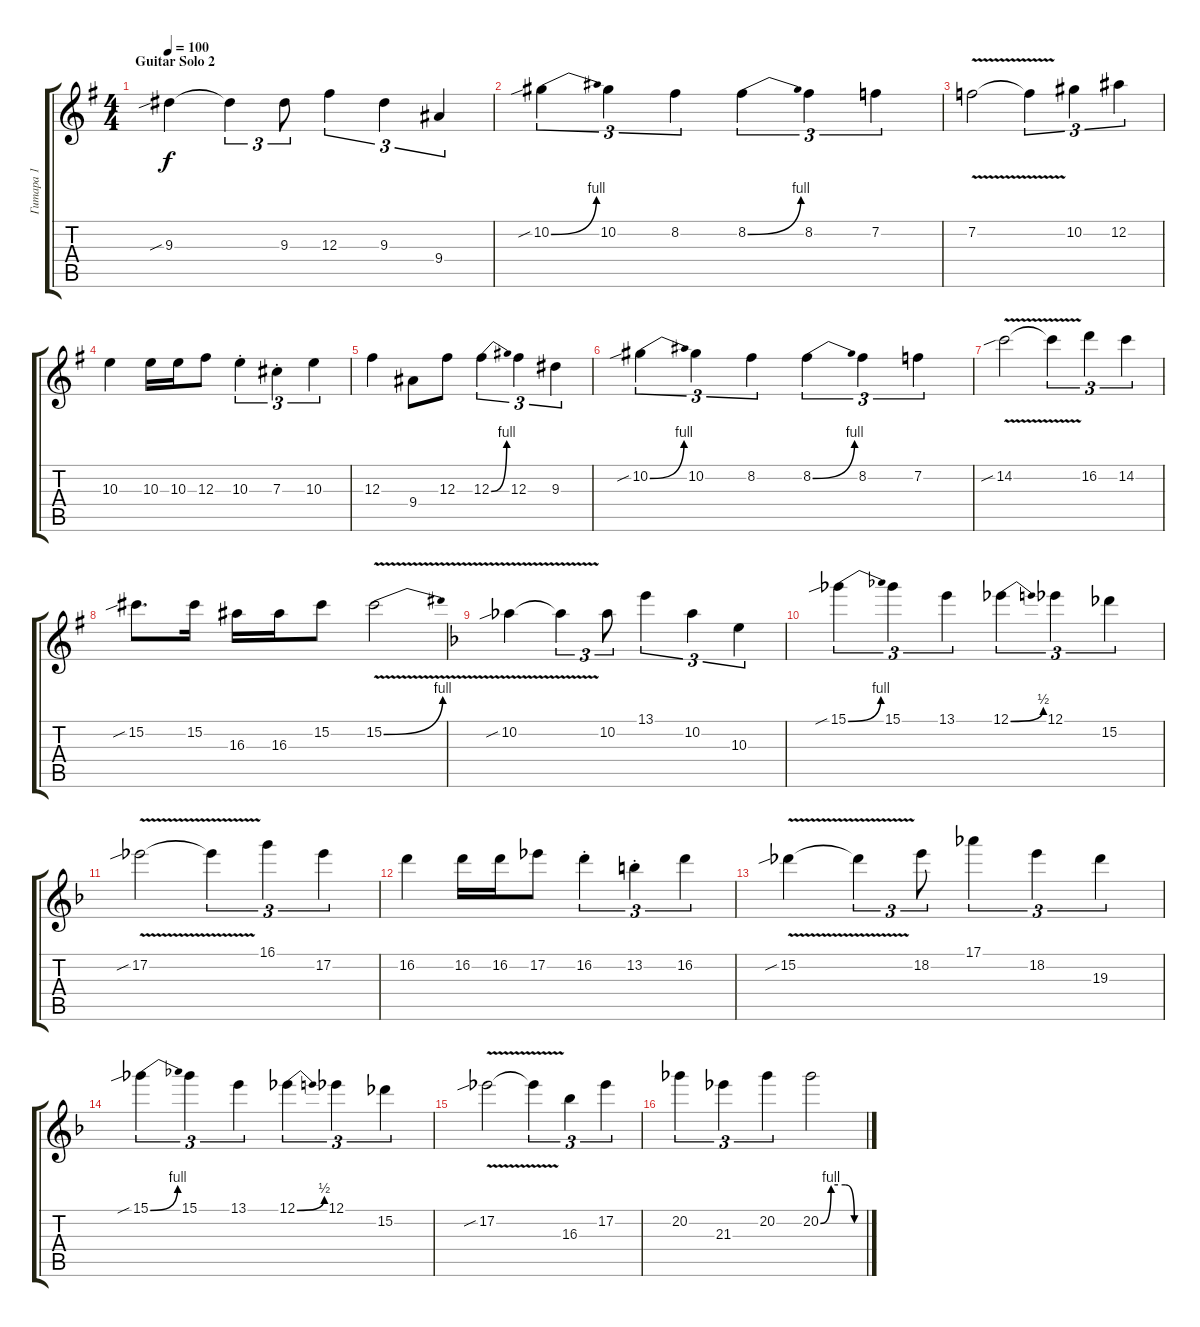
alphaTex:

\track ("Гитара 1" "Гитара 1") {instrument distortionguitar}
\staff {score tabs}
\tuning (Eb4 Bb3 Gb3 Db3 Ab2 Db2) {hide}
\ts (4 4)
\section ("" "Guitar Solo 2")
\tempo 100
\clef g2
\ks eminor
9.3{sib}.4{dy f} 9.3{t}.4{tu (3 2)} 9.3.8{tu (3 2)} 12.3.4{tu (3 2)} 9.3.4{tu (3 2)} 9.4.4{tu (3 2)} |
10.2{be (bend 0 0 60 4) sib}.4{tu (3 2)} 10.2.4{tu (3 2)} 8.2.4{tu (3 2)} 8.2{be (bend 0 0 60 4)}.4{tu (3 2)} 8.2.4{tu (3 2)} 7.2.4{tu (3 2)} |
7.2{v}.2 7.2{t}.4{tu (3 2)} 10.2.4{tu (3 2)} 12.2.4{tu (3 2)} |
10.3.4 10.3.16 10.3.16 12.3.8 10.3{st}.4{tu (3 2)} 7.3{st}.4{tu (3 2)} 10.3.4{tu (3 2)} |
12.3.4 9.4.8 12.3.8 12.3{be (bend 0 0 60 4)}.4{tu (3 2)} 12.3.4{tu (3 2)} 9.3.4{tu (3 2)} |
10.2{be (bend 0 0 60 4) sib}.4{tu (3 2)} 10.2.4{tu (3 2)} 8.2.4{tu (3 2)} 8.2{be (bend 0 0 60 4)}.4{tu (3 2)} 8.2.4{tu (3 2)} 7.2.4{tu (3 2)} |
14.2{v sib}.2 14.2{t}.4{tu (3 2)} 16.2.4{tu (3 2)} 14.2.4{tu (3 2)} |
15.2{sib}.8{d} 15.2.16 16.3.16 16.3.16 15.2.8 15.2{be (bend 0 0 60 4) v}.2 |
\ks dminor
10.2{v sib}.4 10.2{t}.4{tu (3 2)} 10.2.8{tu (3 2)} 13.1.4{tu (3 2)} 10.2.4{tu (3 2)} 10.3.4{tu (3 2)} |
15.1{be (bend 0 0 60 4) sib}.4{tu (3 2)} 15.1.4{tu (3 2)} 13.1.4{tu (3 2)} 12.1{be (bend 0 0 60 2)}.4{tu (3 2)} 12.1.4{tu (3 2)} 15.2.4{tu (3 2)} |
17.2{v sib}.2 17.2{t}.4{tu (3 2)} 16.1.4{tu (3 2)} 17.2.4{tu (3 2)} |
16.2.4 16.2.16 16.2.16 17.2.8 16.2{st}.4{tu (3 2)} 13.2{st}.4{tu (3 2)} 16.2.4{tu (3 2)} |
15.2{v sib}.4 15.2{t}.4{tu (3 2)} 18.2.8{tu (3 2)} 17.1.4{tu (3 2)} 18.2.4{tu (3 2)} 19.3.4{tu (3 2)} |
15.1{be (bend 0 0 60 4) sib}.4{tu (3 2)} 15.1.4{tu (3 2)} 13.1.4{tu (3 2)} 12.1{be (bend 0 0 60 2)}.4{tu (3 2)} 12.1.4{tu (3 2)} 15.2.4{tu (3 2)} |
17.2{v sib}.2 17.2{t}.4{tu (3 2)} 16.3.4{tu (3 2)} 17.2.4{tu (3 2)} |
20.2.4{tu (3 2)} 21.3.4{tu (3 2)} 20.2.4{tu (3 2)} 20.2{be (custom 0 0 15 4 35 4 48 0 60 0)}.2
